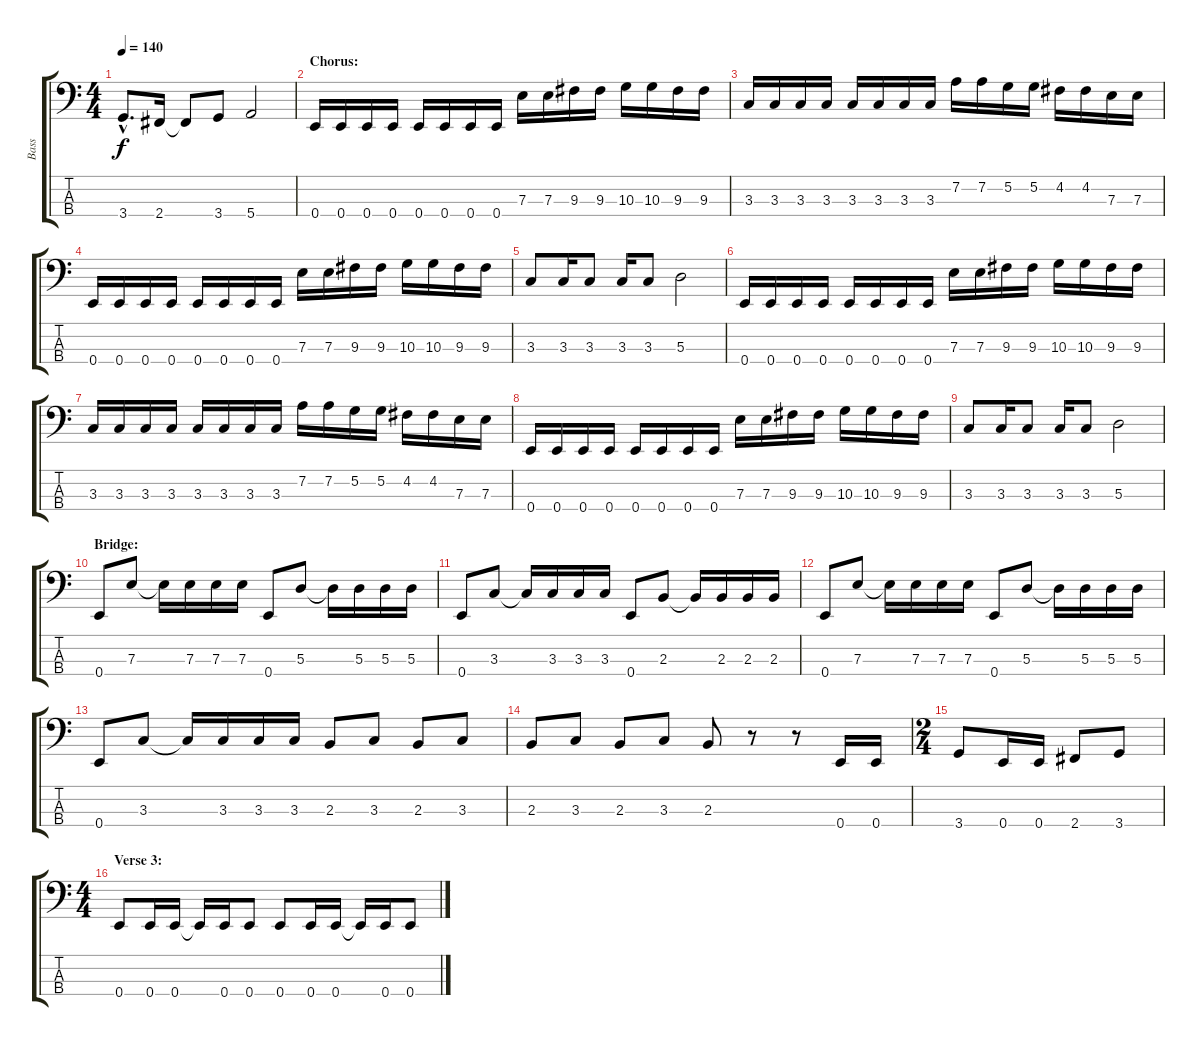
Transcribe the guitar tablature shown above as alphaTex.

\track ("Bass" "Bass") {instrument electricbasspick}
\staff {score tabs}
\tuning (G2 D2 A1 E1) {hide}
\ts (4 4)
\tempo 140
\clef f4
\ks c
3.4{hac}.8{d dy f} 2.4.16 2.4{t}.8 3.4.8 5.4.2 |
\section ("" "Chorus:")
0.4.16 0.4.16 0.4.16 0.4.16 0.4.16 0.4.16 0.4.16 0.4.16 7.3.16 7.3.16 9.3.16 9.3.16 10.3.16 10.3.16 9.3.16 9.3.16 |
3.3.16 3.3.16 3.3.16 3.3.16 3.3.16 3.3.16 3.3.16 3.3.16 7.2.16 7.2.16 5.2.16 5.2.16 4.2.16 4.2.16 7.3.16 7.3.16 |
0.4.16 0.4.16 0.4.16 0.4.16 0.4.16 0.4.16 0.4.16 0.4.16 7.3.16 7.3.16 9.3.16 9.3.16 10.3.16 10.3.16 9.3.16 9.3.16 |
3.3.8 3.3.16 3.3.8 3.3.16 3.3.8 5.3.2 |
0.4.16 0.4.16 0.4.16 0.4.16 0.4.16 0.4.16 0.4.16 0.4.16 7.3.16 7.3.16 9.3.16 9.3.16 10.3.16 10.3.16 9.3.16 9.3.16 |
3.3.16 3.3.16 3.3.16 3.3.16 3.3.16 3.3.16 3.3.16 3.3.16 7.2.16 7.2.16 5.2.16 5.2.16 4.2.16 4.2.16 7.3.16 7.3.16 |
0.4.16 0.4.16 0.4.16 0.4.16 0.4.16 0.4.16 0.4.16 0.4.16 7.3.16 7.3.16 9.3.16 9.3.16 10.3.16 10.3.16 9.3.16 9.3.16 |
3.3.8 3.3.16 3.3.8 3.3.16 3.3.8 5.3.2 |
\section ("" "Bridge:")
0.4.8 7.3.8 7.3{t}.16 7.3.16 7.3.16 7.3.16 0.4.8 5.3.8 5.3{t}.16 5.3.16 5.3.16 5.3.16 |
0.4.8 3.3.8 3.3{t}.16 3.3.16 3.3.16 3.3.16 0.4.8 2.3.8 2.3{t}.16 2.3.16 2.3.16 2.3.16 |
0.4.8 7.3.8 7.3{t}.16 7.3.16 7.3.16 7.3.16 0.4.8 5.3.8 5.3{t}.16 5.3.16 5.3.16 5.3.16 |
0.4.8 3.3.8 3.3{t}.16 3.3.16 3.3.16 3.3.16 2.3.8 3.3.8 2.3.8 3.3.8 |
2.3.8 3.3.8 2.3.8 3.3.8 2.3.8 r.8 r.8 0.4.16 0.4.16 |
\ts (2 4)
3.4.8 0.4.16 0.4.16 2.4.8 3.4.8 |
\ts (4 4)
\section ("" "Verse 3:")
0.4.8 0.4.16 0.4.16 0.4{t}.16 0.4.16 0.4.8 0.4.8 0.4.16 0.4.16 0.4{t}.16 0.4.16 0.4.8
